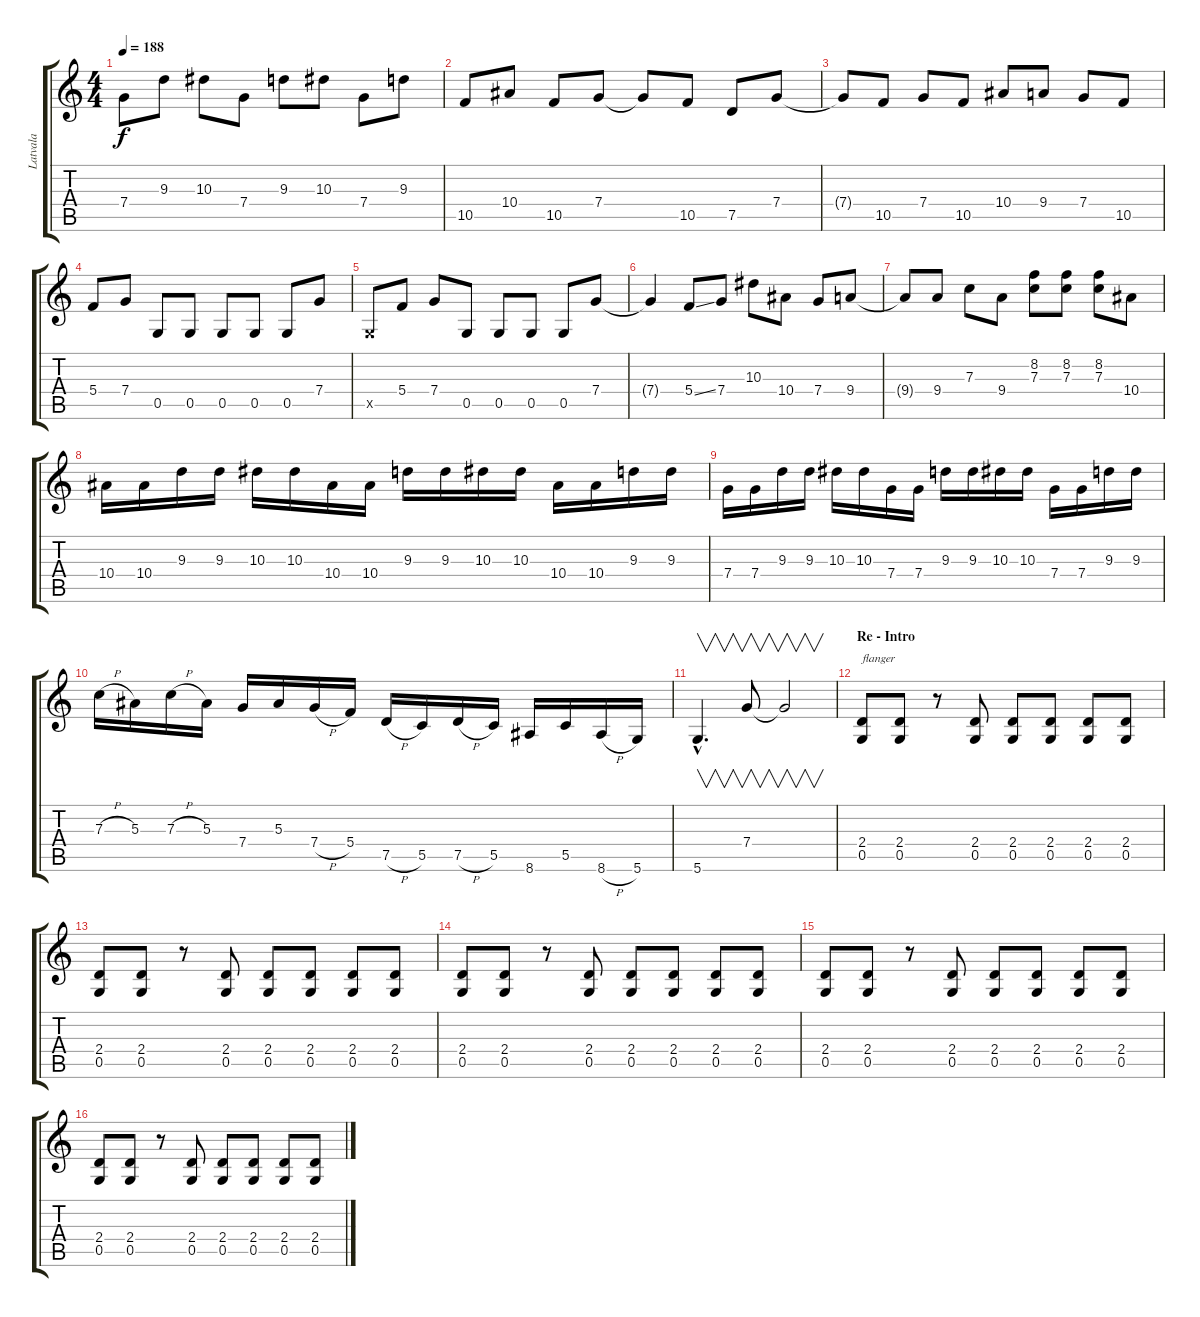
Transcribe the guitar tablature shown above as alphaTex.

\track ("Latvala" "Latvala") {instrument overdrivenguitar}
\staff {score tabs}
\tuning (D4 A3 F3 C3 G2 D2) {hide}
\ts (4 4)
\tempo 188
\clef g2
\ks c
7.4.8{dy f} 9.3.8 10.3.8 7.4.8 9.3.8 10.3.8 7.4.8 9.3.8 |
10.5.8 10.4.8 10.5.8 7.4.8 7.4{t}.8 10.5.8 7.5.8 7.4.8 |
7.4{t}.8 10.5.8 7.4.8 10.5.8 10.4.8 9.4.8 7.4.8 10.5.8 |
5.4.8 7.4.8 0.5.8 0.5.8 0.5.8 0.5.8 0.5.8 7.4.8 |
0.5{x}.8 5.4.8 7.4.8 0.5.8 0.5.8 0.5.8 0.5.8 7.4.8 |
7.4{t}.4 5.4{ss}.8 7.4.8 10.3.8 10.4.8 7.4.8 9.4.8 |
9.4{t}.8 9.4.8 7.3.8 9.4.8 (8.2 7.3).8 (8.2 7.3).8 (8.2 7.3).8 10.4.8 |
10.4.16 10.4.16 9.3.16 9.3.16 10.3.16 10.3.16 10.4.16 10.4.16 9.3.16 9.3.16 10.3.16 10.3.16 10.4.16 10.4.16 9.3.16 9.3.16 |
7.4.16 7.4.16 9.3.16 9.3.16 10.3.16 10.3.16 7.4.16 7.4.16 9.3.16 9.3.16 10.3.16 10.3.16 7.4.16 7.4.16 9.3.16 9.3.16 |
7.3{h}.16 5.3.16 7.3{h}.16 5.3.16 7.4.16 5.3.16 7.4{h}.16 5.4.16 7.5{h}.16 5.5.16 7.5{h}.16 5.5.16 8.6.16 5.5.16 8.6{h}.16 5.6.16 |
5.6{hac}.4{v d instrument guitarharmonics} 7.4.8{v} 7.4{t}.2{v} |
\section ("" "Re - Intro")
(2.4 0.5).8{txt "flanger" instrument overdrivenguitar} (2.4 0.5).8 r.8 (2.4 0.5).8 (2.4 0.5).8 (2.4 0.5).8 (2.4 0.5).8 (2.4 0.5).8 |
(2.4 0.5).8 (2.4 0.5).8 r.8 (2.4 0.5).8 (2.4 0.5).8 (2.4 0.5).8 (2.4 0.5).8 (2.4 0.5).8 |
(2.4 0.5).8 (2.4 0.5).8 r.8 (2.4 0.5).8 (2.4 0.5).8 (2.4 0.5).8 (2.4 0.5).8 (2.4 0.5).8 |
(2.4 0.5).8 (2.4 0.5).8 r.8 (2.4 0.5).8 (2.4 0.5).8 (2.4 0.5).8 (2.4 0.5).8 (2.4 0.5).8 |
(2.4 0.5).8 (2.4 0.5).8 r.8 (2.4 0.5).8 (2.4 0.5).8 (2.4 0.5).8 (2.4 0.5).8 (2.4 0.5).8
